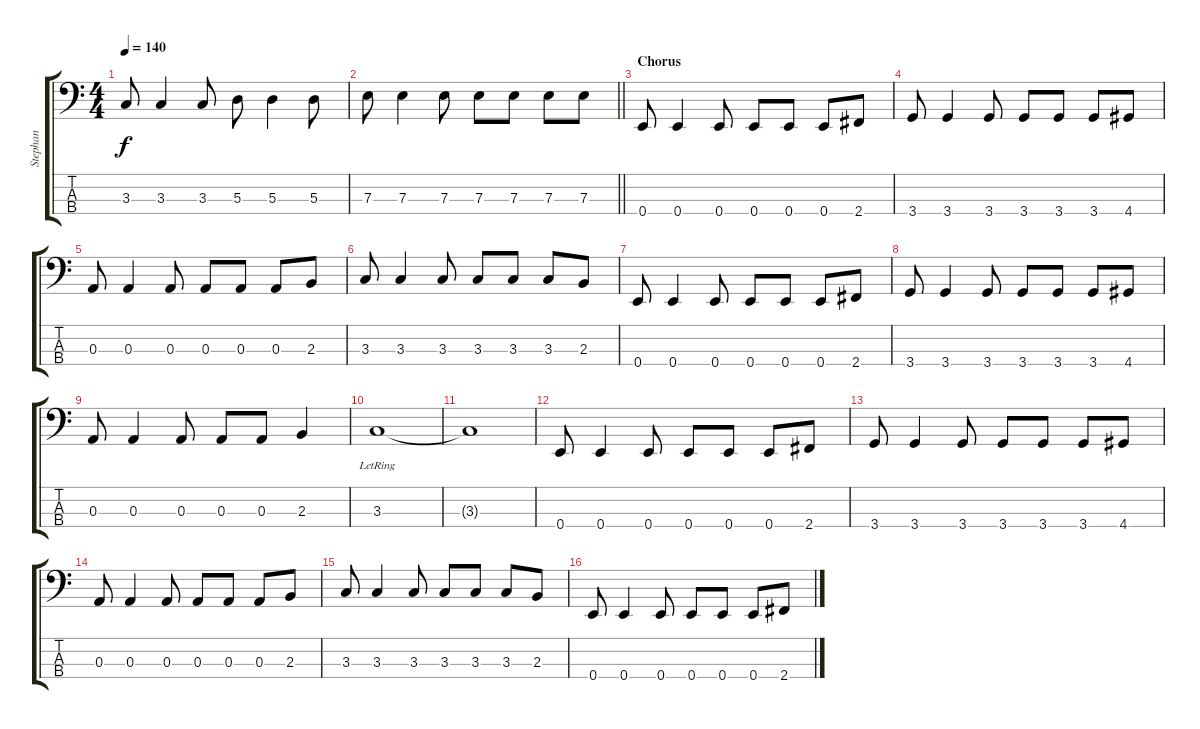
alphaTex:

\track ("Stephan" "Stephan") {instrument electricbassfinger}
\staff {score tabs}
\tuning (G2 D2 A1 E1) {hide}
\ts (4 4)
\tempo 140
\clef f4
\ks c
3.3.8{dy f} 3.3.4 3.3.8 5.3.8 5.3.4 5.3.8 |
\barLineRight lightlight
7.3.8 7.3.4 7.3.8 7.3.8 7.3.8 7.3.8 7.3.8 |
\section ("" "Chorus")
0.4.8 0.4.4 0.4.8 0.4.8 0.4.8 0.4.8 2.4.8 |
3.4.8 3.4.4 3.4.8 3.4.8 3.4.8 3.4.8 4.4.8 |
0.3.8 0.3.4 0.3.8 0.3.8 0.3.8 0.3.8 2.3.8 |
3.3.8 3.3.4 3.3.8 3.3.8 3.3.8 3.3.8 2.3.8 |
0.4.8 0.4.4 0.4.8 0.4.8 0.4.8 0.4.8 2.4.8 |
3.4.8 3.4.4 3.4.8 3.4.8 3.4.8 3.4.8 4.4.8 |
0.3.8 0.3.4 0.3.8 0.3.8 0.3.8 2.3.4 |
3.3{lr}.1 |
3.3{t}.1 |
0.4.8 0.4.4 0.4.8 0.4.8 0.4.8 0.4.8 2.4.8 |
3.4.8 3.4.4 3.4.8 3.4.8 3.4.8 3.4.8 4.4.8 |
0.3.8 0.3.4 0.3.8 0.3.8 0.3.8 0.3.8 2.3.8 |
3.3.8 3.3.4 3.3.8 3.3.8 3.3.8 3.3.8 2.3.8 |
0.4.8 0.4.4 0.4.8 0.4.8 0.4.8 0.4.8 2.4.8
